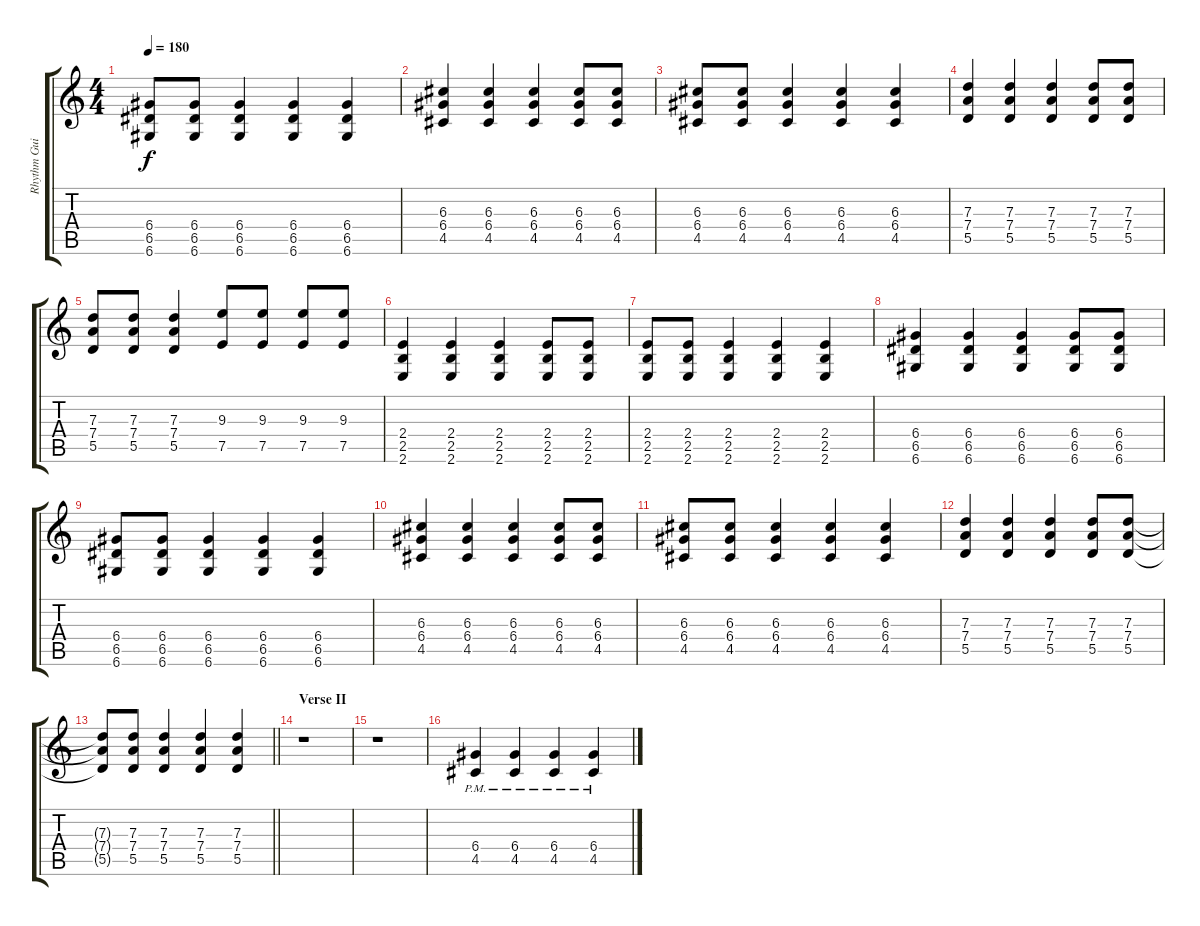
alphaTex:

\track ("Rhythm Guitar (J.S. Sung)" "Rhythm Gui") {instrument overdrivenguitar}
\staff {score tabs}
\tuning (E4 B3 G3 D3 A2 D2) {hide}
\ts (4 4)
\tempo 180
\clef g2
\ks c
(6.4 6.5 6.6).8{dy f} (6.4 6.5 6.6).8 (6.4 6.5 6.6).4 (6.4 6.5 6.6).4 (6.4 6.5 6.6).4 |
(6.3 6.4 4.5).4 (6.3 6.4 4.5).4 (6.3 6.4 4.5).4 (6.3 6.4 4.5).8 (6.3 6.4 4.5).8 |
(6.3 6.4 4.5).8 (6.3 6.4 4.5).8 (6.3 6.4 4.5).4 (6.3 6.4 4.5).4 (6.3 6.4 4.5).4 |
(7.3 7.4 5.5).4 (7.3 7.4 5.5).4 (7.3 7.4 5.5).4 (7.3 7.4 5.5).8 (7.3 7.4 5.5).8 |
(7.3 7.4 5.5).8 (7.3 7.4 5.5).8 (7.3 7.4 5.5).4 (9.3 7.5).8 (9.3 7.5).8 (9.3 7.5).8 (9.3 7.5).8 |
(2.4 2.5 2.6).4 (2.4 2.5 2.6).4 (2.4 2.5 2.6).4 (2.4 2.5 2.6).8 (2.4 2.5 2.6).8 |
(2.4 2.5 2.6).8 (2.4 2.5 2.6).8 (2.4 2.5 2.6).4 (2.4 2.5 2.6).4 (2.4 2.5 2.6).4 |
(6.4 6.5 6.6).4 (6.4 6.5 6.6).4 (6.4 6.5 6.6).4 (6.4 6.5 6.6).8 (6.4 6.5 6.6).8 |
(6.4 6.5 6.6).8 (6.4 6.5 6.6).8 (6.4 6.5 6.6).4 (6.4 6.5 6.6).4 (6.4 6.5 6.6).4 |
(6.3 6.4 4.5).4 (6.3 6.4 4.5).4 (6.3 6.4 4.5).4 (6.3 6.4 4.5).8 (6.3 6.4 4.5).8 |
(6.3 6.4 4.5).8 (6.3 6.4 4.5).8 (6.3 6.4 4.5).4 (6.3 6.4 4.5).4 (6.3 6.4 4.5).4 |
(7.3 7.4 5.5).4 (7.3 7.4 5.5).4 (7.3 7.4 5.5).4 (7.3 7.4 5.5).8 (7.3 7.4 5.5).8 |
\barLineRight lightlight
(7.3{t} 7.4{t} 5.5{t}).8 (7.3 7.4 5.5).8 (7.3 7.4 5.5).4 (7.3 7.4 5.5).4 (7.3 7.4 5.5).4 |
\section ("" "Verse II")
r.1 |
r.1 |
(6.4{pm} 4.5{pm}).4 (6.4{pm} 4.5{pm}).4 (6.4{pm} 4.5{pm}).4 (6.4{pm} 4.5{pm}).4
